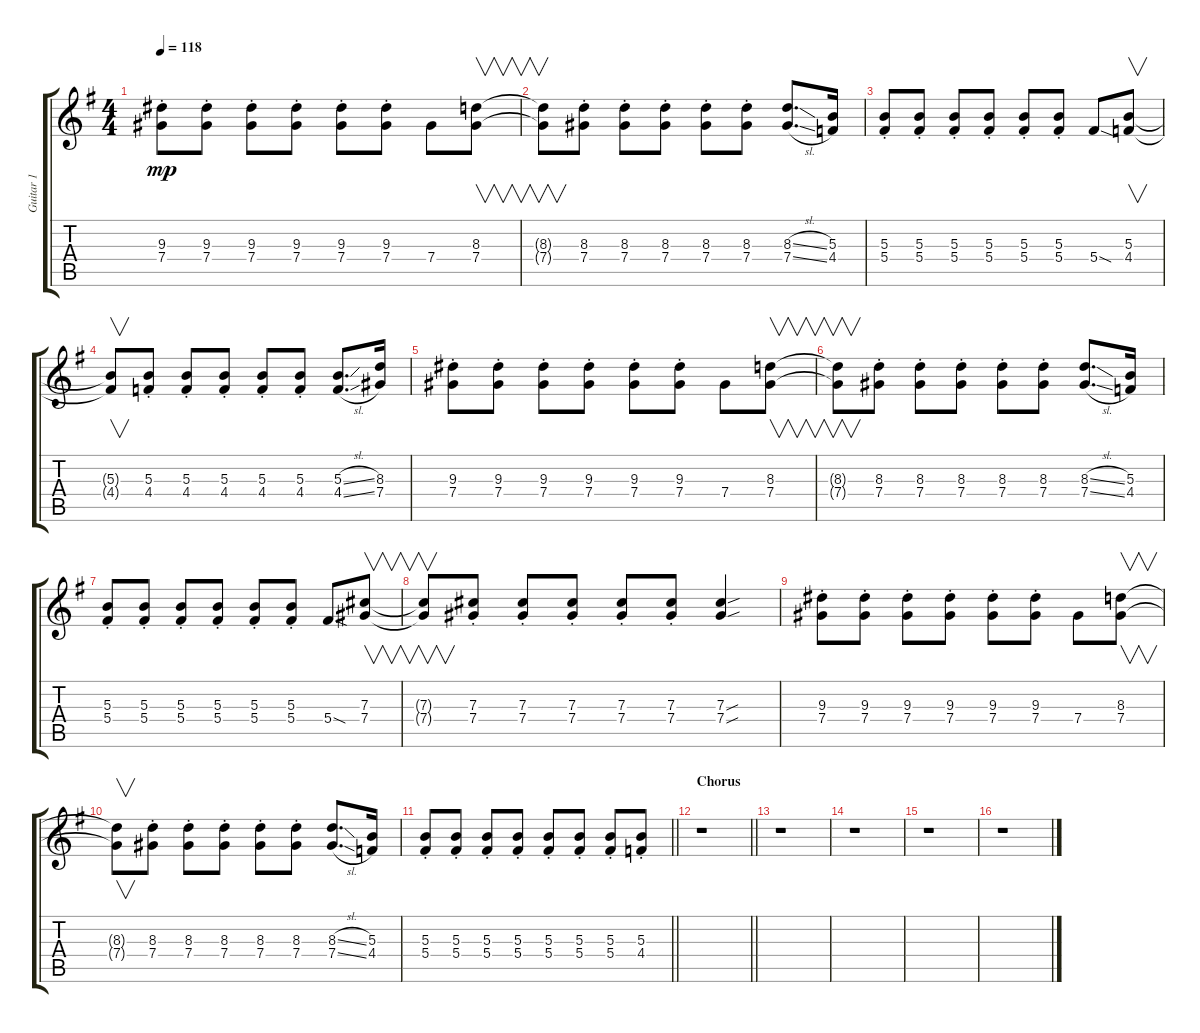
\track ("Guitar 1" "Guitar 1") {instrument electricguitarclean}
\staff {score tabs}
\tuning (Eb4 Bb3 Gb3 Db3 Ab2 Eb2) {hide}
\ts (4 4)
\tempo 118
\clef g2
\ks g
(9.3{st} 7.4{st}).8{dy mp} (9.3{st} 7.4{st}).8 (9.3{st} 7.4{st}).8 (9.3{st} 7.4{st}).8 (9.3{st} 7.4{st}).8 (9.3{st} 7.4{st}).8 7.4.8 (8.3 7.4).8{v} |
(8.3{t} 7.4{t}).8{v} (8.3{st} 7.4{st}).8 (8.3{st} 7.4{st}).8 (8.3{st} 7.4{st}).8 (8.3{st} 7.4{st}).8 (8.3{st} 7.4{st}).8 (8.3{sl} 7.4{sl}).8{d} (5.3 4.4).16 |
(5.3{st} 5.4{st}).8 (5.3{st} 5.4{st}).8 (5.3{st} 5.4{st}).8 (5.3{st} 5.4{st}).8 (5.3{st} 5.4{st}).8 (5.3{st} 5.4{st}).8 5.4{sod}.8 (5.3 4.4).8{v} |
(5.3{t} 4.4{t}).8{v} (5.3{st} 4.4{st}).8 (5.3{st} 4.4{st}).8 (5.3{st} 4.4{st}).8 (5.3{st} 4.4{st}).8 (5.3{st} 4.4{st}).8 (5.3{sl} 4.4{sl}).8{d} (8.3 7.4).16 |
(9.3{st} 7.4{st}).8 (9.3{st} 7.4{st}).8 (9.3{st} 7.4{st}).8 (9.3{st} 7.4{st}).8 (9.3{st} 7.4{st}).8 (9.3{st} 7.4{st}).8 7.4.8 (8.3 7.4).8{v} |
(8.3{t} 7.4{t}).8{v} (8.3{st} 7.4{st}).8 (8.3{st} 7.4{st}).8 (8.3{st} 7.4{st}).8 (8.3{st} 7.4{st}).8 (8.3{st} 7.4{st}).8 (8.3{sl} 7.4{sl}).8{d} (5.3 4.4).16 |
(5.3{st} 5.4{st}).8 (5.3{st} 5.4{st}).8 (5.3{st} 5.4{st}).8 (5.3{st} 5.4{st}).8 (5.3{st} 5.4{st}).8 (5.3{st} 5.4{st}).8 5.4{sod}.8 (7.3 7.4).8{v} |
(7.3{t} 7.4{t}).8{v} (7.3{st} 7.4{st}).8 (7.3{st} 7.4{st}).8 (7.3{st} 7.4{st}).8 (7.3{st} 7.4{st}).8 (7.3{st} 7.4{st}).8 (7.3{sou} 7.4{sou}).4 |
(9.3{st} 7.4{st}).8 (9.3{st} 7.4{st}).8 (9.3{st} 7.4{st}).8 (9.3{st} 7.4{st}).8 (9.3{st} 7.4{st}).8 (9.3{st} 7.4{st}).8 7.4.8 (8.3 7.4).8{v} |
(8.3{t} 7.4{t}).8{v} (8.3{st} 7.4{st}).8 (8.3{st} 7.4{st}).8 (8.3{st} 7.4{st}).8 (8.3{st} 7.4{st}).8 (8.3{st} 7.4{st}).8 (8.3{sl} 7.4{sl}).8{d} (5.3 4.4).16 |
\barLineRight lightlight
(5.3{st} 5.4{st}).8 (5.3{st} 5.4{st}).8 (5.3{st} 5.4{st}).8 (5.3{st} 5.4{st}).8 (5.3{st} 5.4{st}).8 (5.3{st} 5.4{st}).8 (5.3{st} 5.4{st}).8 (5.3{st} 4.4{st}).8 |
\section ("" "Chorus")
\barLineRight lightlight
r.1 |
r.1 |
r.1 |
r.1 |
r.1
